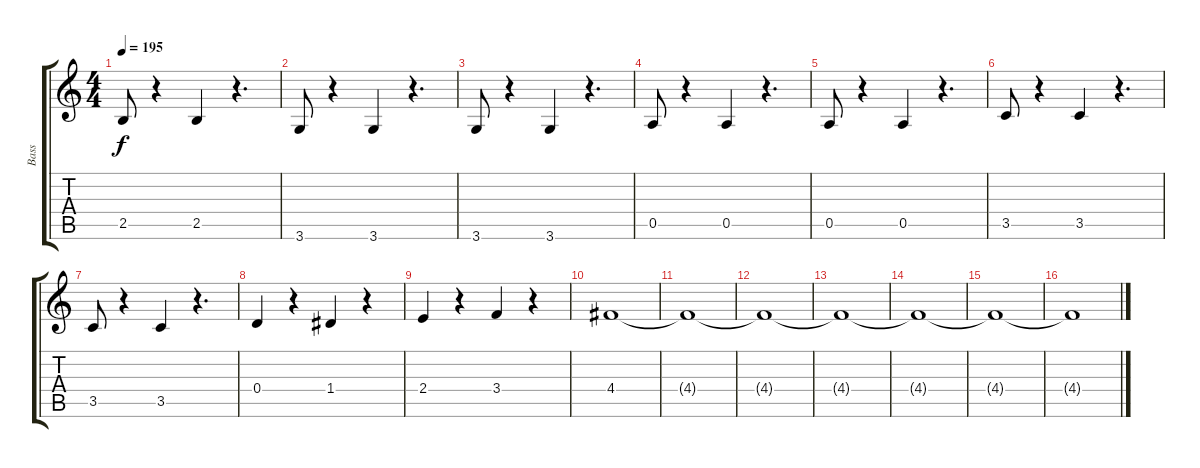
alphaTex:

\track ("Bass" "Bass") {instrument electricbasspick}
\staff {score tabs}
\tuning (E4 B3 G3 D3 A2 E2) {hide}
\ts (4 4)
\tempo 195
\clef g2
\ks c
2.5.8{dy f} r.4 2.5.4 r.4{d} |
3.6.8 r.4 3.6.4 r.4{d} |
3.6.8 r.4 3.6.4 r.4{d} |
0.5.8 r.4 0.5.4 r.4{d} |
0.5.8 r.4 0.5.4 r.4{d} |
3.5.8 r.4 3.5.4 r.4{d} |
3.5.8 r.4 3.5.4 r.4{d} |
0.4.4 r.4 1.4.4 r.4 |
2.4.4 r.4 3.4.4 r.4 |
4.4.1 |
4.4{t}.1 |
4.4{t}.1 |
4.4{t}.1 |
4.4{t}.1 |
4.4{t}.1 |
4.4{t}.1
